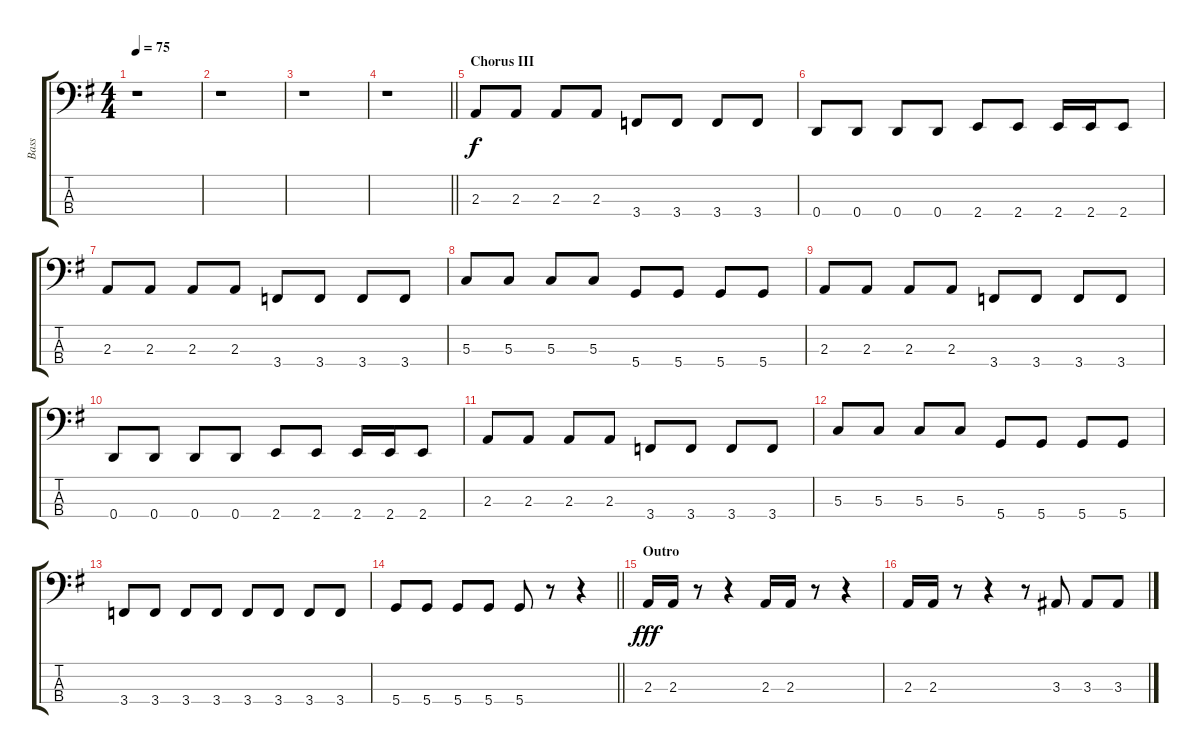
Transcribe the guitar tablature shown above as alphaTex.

\track ("Bass" "Bass") {instrument electricbassfinger}
\staff {score tabs}
\tuning (F2 C2 G1 D1) {hide}
\ts (4 4)
\tempo 75
\clef f4
\ks eminor
r.1{dy f} |
r.1 |
r.1 |
\barLineRight lightlight
r.1 |
\section ("" "Chorus III")
2.3.8 2.3.8 2.3.8 2.3.8 3.4.8 3.4.8 3.4.8 3.4.8 |
0.4.8 0.4.8 0.4.8 0.4.8 2.4.8 2.4.8 2.4.16 2.4.16 2.4.8 |
2.3.8 2.3.8 2.3.8 2.3.8 3.4.8 3.4.8 3.4.8 3.4.8 |
5.3.8 5.3.8 5.3.8 5.3.8 5.4.8 5.4.8 5.4.8 5.4.8 |
2.3.8 2.3.8 2.3.8 2.3.8 3.4.8 3.4.8 3.4.8 3.4.8 |
0.4.8 0.4.8 0.4.8 0.4.8 2.4.8 2.4.8 2.4.16 2.4.16 2.4.8 |
2.3.8 2.3.8 2.3.8 2.3.8 3.4.8 3.4.8 3.4.8 3.4.8 |
5.3.8 5.3.8 5.3.8 5.3.8 5.4.8 5.4.8 5.4.8 5.4.8 |
3.4.8 3.4.8 3.4.8 3.4.8 3.4.8 3.4.8 3.4.8 3.4.8 |
\barLineRight lightlight
5.4.8 5.4.8 5.4.8 5.4.8 5.4.8 r.8 r.4 |
\section ("" "Outro")
2.3.16{dy fff} 2.3.16 r.8 r.4 2.3.16 2.3.16 r.8 r.4 |
2.3.16 2.3.16 r.8 r.4 r.8 3.3.8 3.3.8 3.3.8
